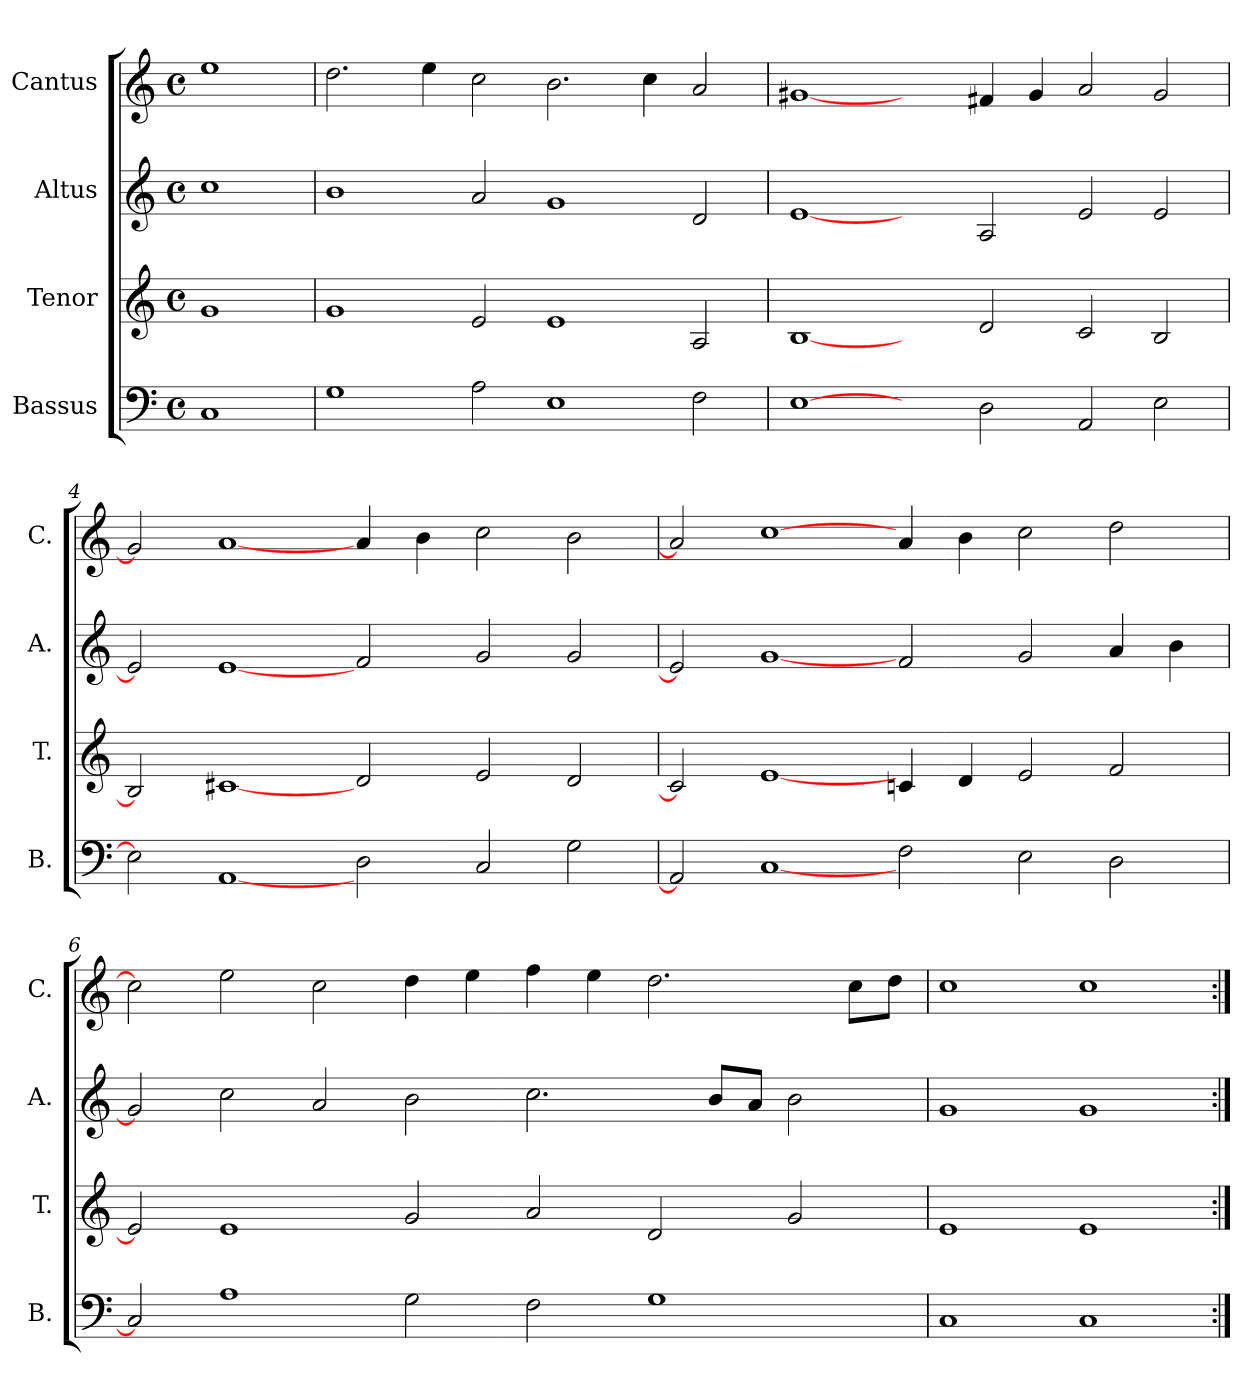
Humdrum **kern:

**kern	**kern	**kern	**kern
*part4	*part3	*part2	*part1
*staff4	*staff3	*staff2	*staff1
*I"Bassus	*I"Tenor	*I"Altus	*I"Cantus
*I'B.	*I'T.	*I'A.	*I'C.
*clefF4	*clefG2	*clefG2	*clefG2
*k[]	*k[]	*k[]	*k[]
*C:	*C:	*C:	*C:
*M4/4	*M4/4	*M4/4	*M4/4
*met(c)	*met(c)	*met(c)	*met(c)
=1	=1	=1	=1
1C/	1g/	1cc\	1ee\
=2	=2	=2	=2
1G\	1g/	1b\	2.dd\
.	.	.	4ee\
2A\	2e/	2a/	2cc\
1E\	1e/	1g/	2.b\
.	.	.	4cc\
2F\	2A/	2d/	2a/
=3	=3	=3	=3
[1E\	[1B/	[1e/	[1g#X/
2ryy	2ryy	2ryy	2ryy
2D\	2d/	2A/	4f#X/
.	.	.	4g#/
2AA/	2c/	2e/	2a/
2E\	2B/	2e/	2g#/
=4	=4	=4	=4
2E\]	2B/]	2e/]	2g#/]
[1AA/	[1c#X/	[1e/	[1a/
2D\	2d/	2f/	4a/
.	.	.	4b\
2C/	2e/	2g/	2cc\
2G\	2d/	2g/	2b\
=5	=5	=5	=5
2AA/]	2c#/]	2e/]	2a/]
[1C/	[1e/	[1g/	[1cc\
2F\	4cn/	2f/	4a/
.	4d/	.	4b\
2E\	2e/	2g/	2cc\
2D\	2f/	4a/	2dd\
.	.	4b\	.
=6	=6	=6	=6
2C/]	2e/]	2g/]	2cc\]
1A\	1e/	2cc\	2ee\
.	.	2a/	2cc\
2G\	2g/	2b\	4dd\
.	.	.	4ee\
2F\	2a/	2.cc\	4ff\
.	.	.	4ee\
1G\	2d/	.	2.dd\
.	.	8b/L	.
.	.	8a/J	.
.	2g/	2b\	.
.	.	.	8cc\L
.	.	.	8dd\J
!!LO:LB:g=z
=7	=7	=7	=7
1C/	1e/	1g/	1cc\
1C/	1e/	1g/	1cc\
=:|!	=:|!	=:|!	=:|!
*-	*-	*-	*-
